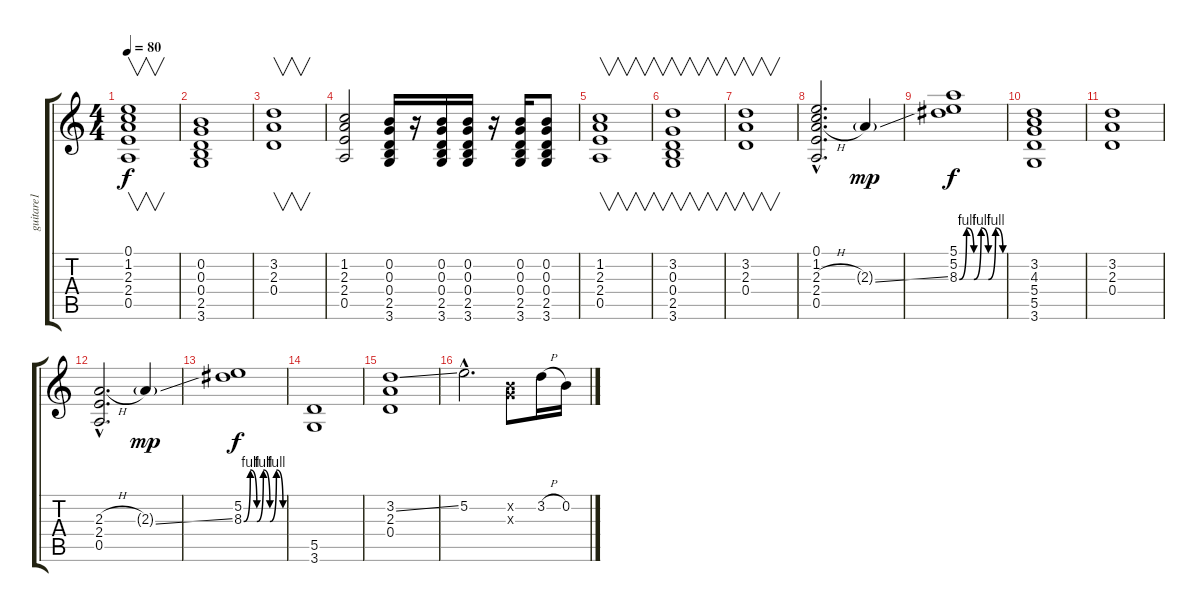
\track ("guitare1" "guitare1") {instrument overdrivenguitar}
\staff {score tabs}
\tuning (E4 B3 G3 D3 A2 E2) {hide}
\ts (4 4)
\tempo 80
\clef g2
\ks c
(0.1 1.2 2.3 2.4 0.5).1{v dy f} |
(0.2 0.3 0.4 2.5 3.6).1 |
(3.2 2.3 0.4).1{v} |
(1.2 2.3 2.4 0.5).2 (0.2 0.3 0.4 2.5 3.6).16 r.16 (0.2 0.3 0.4 2.5 3.6).16 (0.2 0.3 0.4 2.5 3.6).16 r.16 (0.2 0.3 0.4 2.5 3.6).16 (0.2 0.3 0.4 2.5 3.6).8 |
(1.2 2.3 2.4 0.5).1{v} |
(3.2 0.3 0.4 2.5 3.6).1{v} |
(3.2 2.3 0.4).1{v} |
(0.1{hac} 1.2{hac} 2.3{h hac} 2.4{hac} 0.5{hac}).2{d} 2.3{ss g}.4{dy mp} |
(5.1 5.2 8.3{be (custom 0 0 10 4 20 0 30 4 40 0 50 4 60 0)}).1{dy f} |
(3.2 4.3 5.4 5.5 3.6).1 |
(3.2 2.3 0.4).1 |
(2.3{h hac} 2.4{hac} 0.5{hac}).2{d} 2.3{ss g}.4{dy mp} |
(5.2 8.3{be (custom 0 0 10 4 20 0 30 4 40 0 50 4 60 0)}).1{dy f} |
(5.5 3.6).1 |
(3.2{ss} 2.3 0.4).1 |
5.2{hac}.2{d} (0.2{x} 0.3{x}).8 3.2{h}.16 0.2.16
